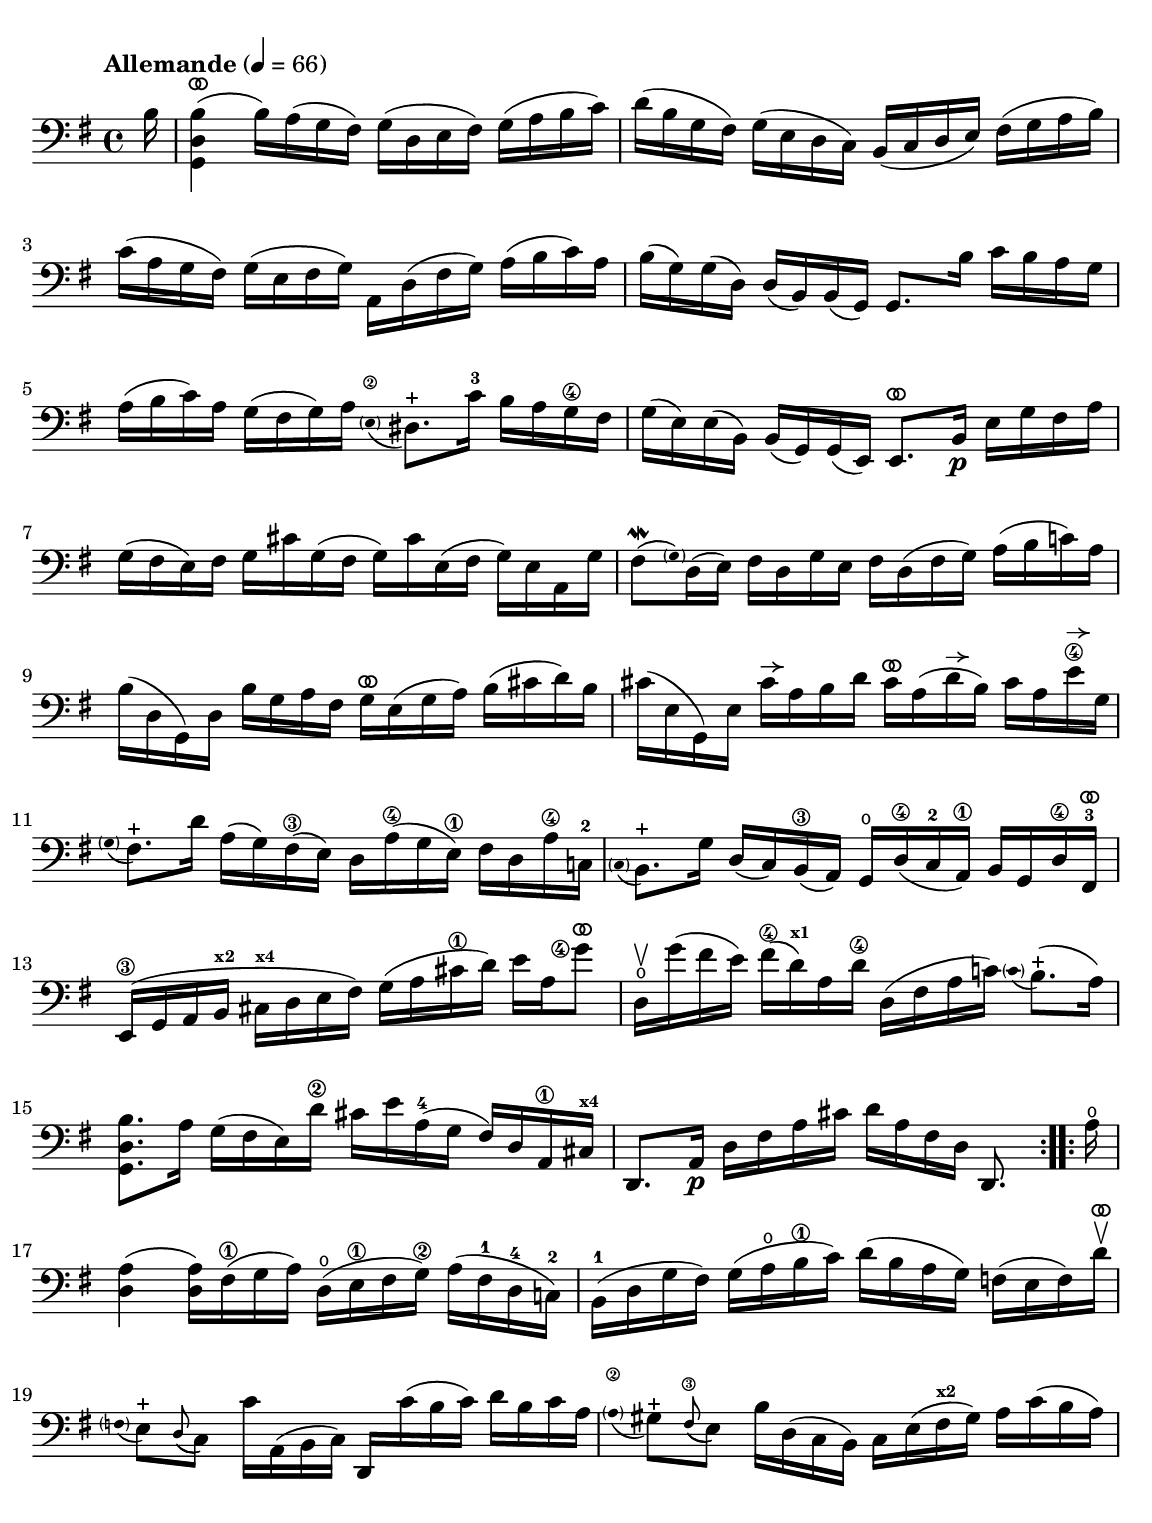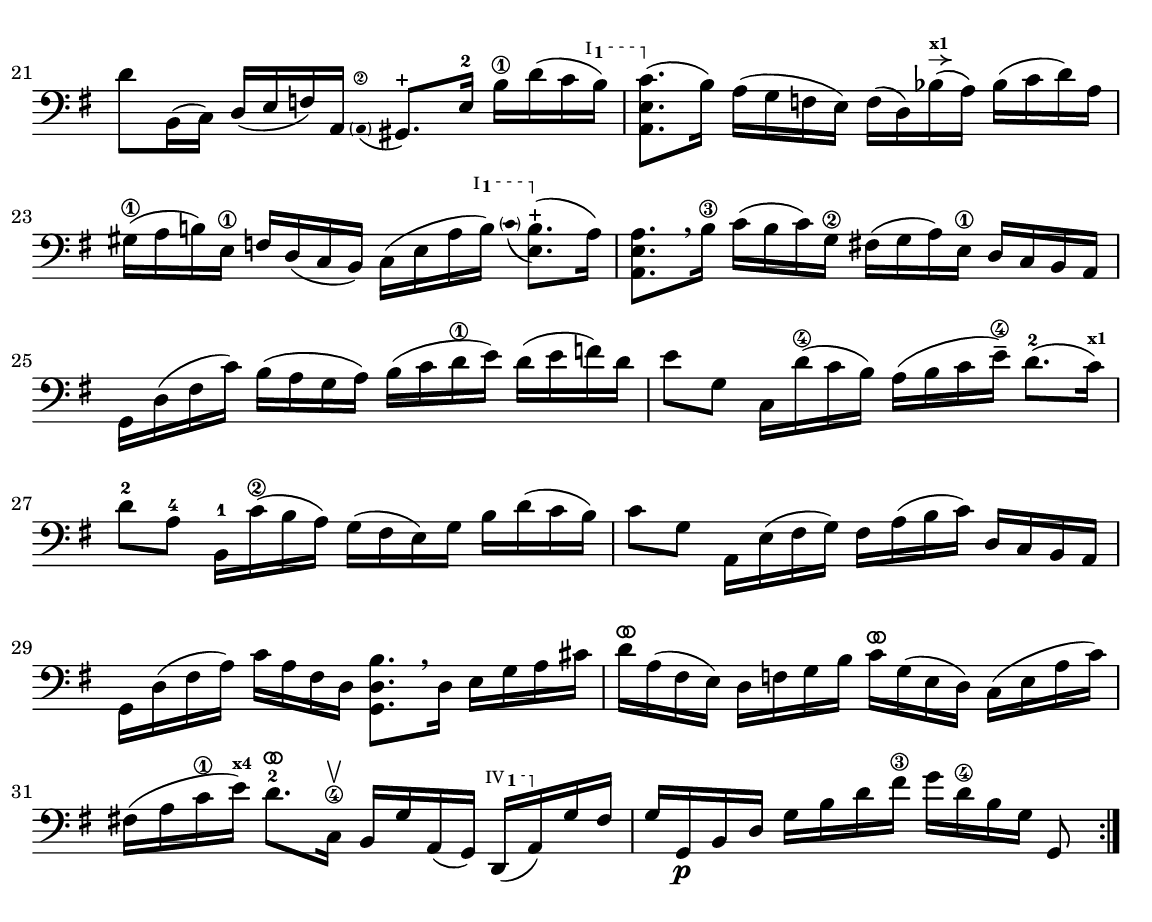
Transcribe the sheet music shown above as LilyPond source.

#(set-global-staff-size 21)

\version "2.18.2"

\header {
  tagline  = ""
}

\language "italiano"

% iPad Pro 12.9

\paper {
  paper-width  = 195\mm
  paper-height = 260\mm
  indent = #0
  page-count = #2
  line-width = #184
  print-page-number = ##f
  ragged-last-bottom = ##t
  ragged-bottom = ##f
%  ragged-last = ##t
}

% function parentheAll allows for accidental symbol to be included in parentheses
%
parentheAll = #(define-music-function (parser location note) (ly:music?)
#{
  \once \override ParenthesesItem.font-size = #-1
  \once \override ParenthesesItem.stencil = #(lambda (grob)
       (let* ((acc (ly:grob-object (ly:grob-parent grob Y) 'accidental-grob))
              (dot (ly:grob-object (ly:grob-parent grob Y) 'dot)))
         (if (not (null? acc)) (ly:pointer-group-interface::add-grob grob 'elements acc))
         (if (not (null? dot)) (ly:pointer-group-interface::add-grob grob 'elements dot))
         (parentheses-item::print grob)))
  \parenthesize $note
#})

% \phrasingSlurDashed
% \SlurDashed
% \slurSolid

allongerUne = \markup {
  \center-column {
    \combine
    \draw-line #'(-2 . 0)
    \arrow-head #X #RIGHT ##f
  }
}

ringsps = #"
  0.15 setlinewidth
  0.9 0.6 moveto
  0.4 0.6 0.5 0 361 arc
  stroke
  1.0 0.6 0.5 0 361 arc
  stroke
  "

vibrato = \markup {
  \with-dimensions #'(-0.2 . 1.6) #'(0 . 1.2)
  \postscript #ringsps
}

startModernBarre =
#(define-event-function (parser location fretnum partial)
   (number? number?)
    #{
      \tweak bound-details.left.text
        \markup
          \teeny \concat {
          #(format #f "~@r" fretnum)
          \hspace #.2
          \lower #.3 \small \bold \fontsize #-2 #(number->string partial)
          \hspace #.5
        }
      \tweak font-size -1
      \tweak font-shape #'upright
      \tweak style #'dashed-line
      \tweak dash-fraction #0.3
      \tweak dash-period #1
      \tweak bound-details.left.stencil-align-dir-y #0.35
      \tweak bound-details.left.padding 2.5 % was 0.25
      \tweak bound-details.left.attach-dir -1
      \tweak bound-details.left-broken.text ##f
      \tweak bound-details.left-broken.attach-dir -1
      %% adjust the numeric values to fit your needs:
      \tweak bound-details.left-broken.padding 0.5 %% was 1.5
      \tweak bound-details.right-broken.padding 0
      \tweak bound-details.right.padding 0.25
      \tweak bound-details.right.attach-dir 2
      \tweak bound-details.right-broken.text ##f
      \tweak bound-details.right.text
        \markup
          \with-dimensions #'(0 . 0) #'(-.3 . 0) %% was (0 . -1)
          \draw-line #'(0 . -1)
      \startTextSpan
   #})

stopBarre = \stopTextSpan

% Analysis brackets under the staff

\layout {
  \context {
    \Voice
    \consists "Horizontal_bracket_engraver"
  }
}

\score {
  \new Staff {
    \set fingeringOrientations = #'(left)
    \override Beam.auto-knee-gap = #2
    \override Hairpin.to-barline = ##f
    \override ParenthesesItem.padding = #0.1
    \override ParenthesesItem.font-size = #-1

    \tempo "Allemande" 4 = 66
    \time 4/4
    \key sol \major
    \clef "bass"

    \repeat volta 2 {
    | \partial 16
      si16
    | <<sol,4 re4 si4(^\vibrato>>
      si16) la16( sol16 fad16) sol16( re16 mi16 fad16)
      sol16( la16 si16 do'16)
    | re'16( si16 sol16 fad16) sol16( mi16 re16 do16)
      si,16( do16 re16 mi16) fad16( sol16 la16 si16)
    | do'16( la16 sol16 fad16) sol16( mi16 fad16 sol16)
      la,16 re16( fad16 sol16) la16( si16 do'16) la16
    | si16( sol16) sol16( re16) re16( si,16)
      si,16( sol,16) sol,8. si16 do'16 si16 la16 sol16
    | la16( si16 do'16) la16 sol16( fad16 sol16) la16
      \appoggiatura {\hide Stem \parenthesize mi8\2 \undo \hide Stem} red8.-+
      do'16-3 si16 la16 sol16\4 fad16
    | sol16( mi16) mi16( si,16)
      si,16( sol,16) sol,16( mi,16) mi,8.^\vibrato
      si,16\p mi16 sol16 fad16 la16
    | sol16( fad16 mi16) fad16 sol16 dod'16 sol16( fad16
      sol16) dod'16 mi16( fad16 sol16) mi16 la,16 sol16
    | fad8\mordent( \grace {\hide Stem \parenthesize sol) \undo \hide Stem}
      re16( mi16) fad16 re16 sol16 mi16 fad16
      re16( fad16 sol16) la16( si16 do'!16) la16
    | si16( re16 sol,16) re16 si16 sol16 la16 fad16
      sol16^\vibrato mi16( sol16 la16) si16( dod'16 re'16) si16
    | dod'16( mi16 sol,16) mi16 dod'16^\allongerUne la16 si16 re'16
      dod'16^\vibrato la16( re'16^\allongerUne si16) dod'16 la16 mi'16\4^\allongerUne sol16
    | \appoggiatura {\hide Stem \parenthesize sol8 \undo \hide Stem}
      fad8.-+ re'16 
      la16( sol16) fad16(\3 mi16) re16
      la16(\4 sol16 mi16)\1 fad16 re16 la16\4 do!16-2
    | \appoggiatura {\hide Stem \parenthesize do8 \undo \hide Stem} si,8.-+
      sol16 re16( do16) si,16(\3 la,16) sol,16\open
      re16(\4 do16-2 la,16)\1 si,16 sol,16 re16\4 fad,16-3^\vibrato
    | mi,16(\3 sol,16 la,16 si,16^\markup{\bold\teeny x2}
      dod16^\markup{\bold\teeny x4} re16 mi16 fad16)
      sol16( la16 dod'16\1 re'16) mi'16 la16 <sol'\finger\markup{\circle 4}>8^\vibrato
    | re16\upbow\open sol'16( fad'16 mi'16) fad'16(\4
      re'16)^\markup{\bold\teeny x1} la16 re'16\4
      re16( fad16 la16 do'!16)
      \appoggiatura {\hide Stem \parenthesize do'8 \undo \hide Stem} si8.-+(
      la16)
    | <<sol,8. re8. si8.>> la16 sol16( fad16 mi16) re'16\2
      dod'16 mi'16 la16(-4 sol16 fad16) re16 la,16\1
      dod16^\markup{\bold\teeny x4}
    | re,8. la,16\p re16 fad16 la16 dod'16 re'16 la16 fad16 re16 re,8.
    }

    \repeat volta 2 {
    | \partial 16
      la16\open
    | \set Score.currentBarNumber = #17
      <<re4 la4(>> <<re16 la16)>> fad16(\1 sol16 la16)
      re16(\open mi16\1 fad16 sol16)\2 la16( fad16-1 re16-4 do!16)-2
    | si,16(-1 re16 sol16 fad16) sol16( la16\open si16\1 do'16)
      re'16( si16 la16 sol16) fa!16( mi16 fa16) re'16\upbow^\vibrato
    | \appoggiatura {\hide Stem \parentheAll fa8 \undo \hide Stem}
      mi8[-+ \appoggiatura re8( do8)] do'16 la,16( si,16 do16) re,16
      do'16( si16 do'16) re'16 si16 do'16 la16
    | \appoggiatura {\hide Stem \parenthesize la8\2 \undo \hide Stem}
      sold8-+ \appoggiatura fad8(\3 mi8) si16 re16( do16 si,16)
      do16 mi16( fad16^\markup{\bold\teeny x2} sold16) la16 do'16( si16 la16)
    | re'8 si,16( do16) re16( mi16 fa16) la,16
      \appoggiatura {\hide Stem \parenthesize la,8\2 \undo \hide Stem}
      sold,8.-+ mi16-2 si16\1 re'16( do'16
      \startModernBarre #1 #1 si16)
    | <<la,8. mi8. do'8.(\stopBarre>> si16) la16( sol16 fa!16 mi16)
      fa16( re16) sib16(^\allongerUne^\markup{\bold\teeny x1} la16) sib16( do'16 re'16) la16
    | sold16(\1 la16 si!16) mi16\1 fa!16 re16( do16 si,16)
      do16( mi16 la16 \startModernBarre #1 #1 si16)
      <<mi8.
        \appoggiatura {\hide Stem \parenthesize do'8 \undo \hide Stem}
        si8.-+(\stopBarre>> la16)
    | <<la,8. mi8. la8.[>> \breathe si16]\3 do'16( si16 do'16) sol16\2
      fad!16( sol16 la16) mi16\1 re16 do16 si,16 la,16
    | sol,16 re16( fad16 do'16) si16( la16 sol16 la16)
      si16( do'16 re'16\1 mi'16) re'16( mi'16 fa'16) re'16
    | mi'8 sol8 do16 re'16(\4 do'16 si16)
      la16( si16 do'16 mi'16--)\4 re'8.(-2
      do'16)^\markup{\bold\teeny x1}
    | re'8-2 la8-4 si,16-1 do'16(\2 si16 la16)
      sol16( fad16 mi16) sol16 si16 re'16( do'16 si16)
    | do'8 sol8 la,16 mi16( fad16 sol16)
      fad16 la16( si16 do'16) re16 do16 si,16 la,16
    | sol,16 re16( fad16 la16) do'16 la16 fad16 re16
      <<sol,8. re8. si8.[>> \breathe re16] mi16 sol16 la16 dod'16
    | re'16^\vibrato la16( fad16 mi16) re16 fa!16 sol16 si16
      do'16^\vibrato sol16( mi16 re16) do16( mi16 la16 do'16)
    | fad!16( la16 do'16\1 mi'16)^\markup{\bold\teeny x4}
      re'8.-2^\vibrato
      do16\4\upbow si,16 sol16 la,16( sol,16)
      \startModernBarre #4 #1 re,16( la,16) \stopBarre sol16 fad16
    | sol16 sol,16\p si,16 re16 sol16 si16 re'16 fad'16\3
      sol'16 re'16\4 si16 sol16 sol,8
    }
  }
}
